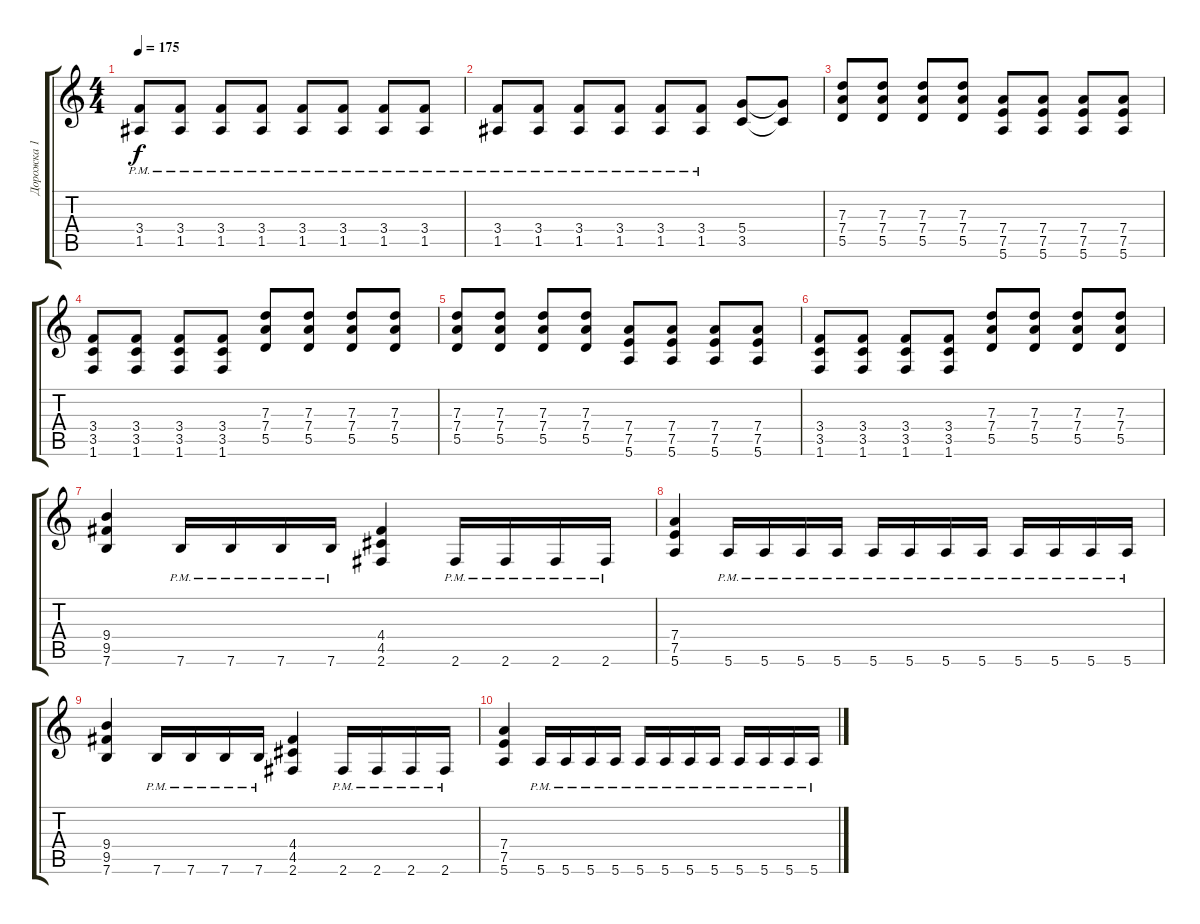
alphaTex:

\track ("Дорожка 1" "Дорожка 1") {instrument overdrivenguitar}
\staff {score tabs}
\tuning (E4 B3 G3 D3 A2 E2) {hide}
\ts (4 4)
\tempo 175
\clef g2
\ks c
(3.4{pm} 1.5{pm}).8{dy f} (3.4{pm} 1.5{pm}).8 (3.4{pm} 1.5{pm}).8 (3.4{pm} 1.5{pm}).8 (3.4{pm} 1.5{pm}).8 (3.4{pm} 1.5{pm}).8 (3.4{pm} 1.5{pm}).8 (3.4{pm} 1.5{pm}).8 |
(3.4{pm} 1.5{pm}).8 (3.4{pm} 1.5{pm}).8 (3.4{pm} 1.5{pm}).8 (3.4{pm} 1.5{pm}).8 (3.4{pm} 1.5{pm}).8 (3.4{pm} 1.5{pm}).8 (5.4 3.5).8 (5.4{t} 3.5{t}).8 |
(7.3 7.4 5.5).8 (7.3 7.4 5.5).8 (7.3 7.4 5.5).8 (7.3 7.4 5.5).8 (7.4 7.5 5.6).8 (7.4 7.5 5.6).8 (7.4 7.5 5.6).8 (7.4 7.5 5.6).8 |
(3.4 3.5 1.6).8 (3.4 3.5 1.6).8 (3.4 3.5 1.6).8 (3.4 3.5 1.6).8 (7.3 7.4 5.5).8 (7.3 7.4 5.5).8 (7.3 7.4 5.5).8 (7.3 7.4 5.5).8 |
(7.3 7.4 5.5).8 (7.3 7.4 5.5).8 (7.3 7.4 5.5).8 (7.3 7.4 5.5).8 (7.4 7.5 5.6).8 (7.4 7.5 5.6).8 (7.4 7.5 5.6).8 (7.4 7.5 5.6).8 |
(3.4 3.5 1.6).8 (3.4 3.5 1.6).8 (3.4 3.5 1.6).8 (3.4 3.5 1.6).8 (7.3 7.4 5.5).8 (7.3 7.4 5.5).8 (7.3 7.4 5.5).8 (7.3 7.4 5.5).8 |
(9.4 9.5 7.6).4 7.6{pm}.16 7.6{pm}.16 7.6{pm}.16 7.6{pm}.16 (4.4 4.5 2.6).4 2.6{pm}.16 2.6{pm}.16 2.6{pm}.16 2.6{pm}.16 |
(7.4 7.5 5.6).4 5.6{pm}.16 5.6{pm}.16 5.6{pm}.16 5.6{pm}.16 5.6{pm}.16 5.6{pm}.16 5.6{pm}.16 5.6{pm}.16 5.6{pm}.16 5.6{pm}.16 5.6{pm}.16 5.6{pm}.16 |
(9.4 9.5 7.6).4 7.6{pm}.16 7.6{pm}.16 7.6{pm}.16 7.6{pm}.16 (4.4 4.5 2.6).4 2.6{pm}.16 2.6{pm}.16 2.6{pm}.16 2.6{pm}.16 |
(7.4 7.5 5.6).4 5.6{pm}.16 5.6{pm}.16 5.6{pm}.16 5.6{pm}.16 5.6{pm}.16 5.6{pm}.16 5.6{pm}.16 5.6{pm}.16 5.6{pm}.16 5.6{pm}.16 5.6{pm}.16 5.6{pm}.16
